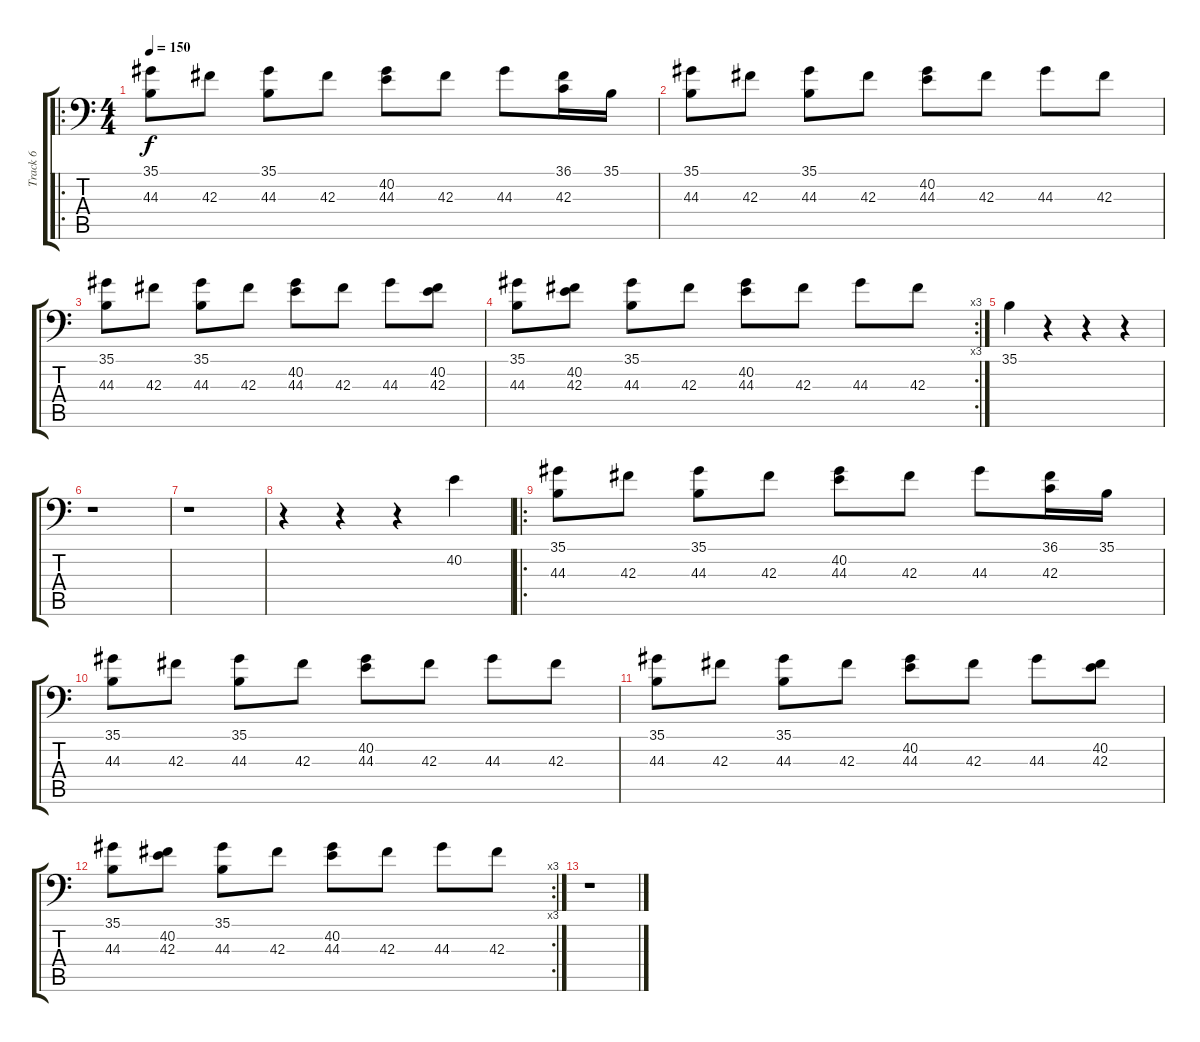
\track ("Track 6" "Track 6") {instrument acousticgrandpiano}
\staff {score tabs}
\tuning (C-1 C-1 C-1 C-1 C-1 C-1) {hide}
\ro
\ts (4 4)
\tempo 150
\clef f4
\ks c
(35.1 44.3).8{dy f} 42.3.8 (35.1 44.3).8 42.3.8 (40.2 44.3).8 42.3.8 44.3.8 (36.1 42.3).16 35.1.16 |
(35.1 44.3).8 42.3.8 (35.1 44.3).8 42.3.8 (40.2 44.3).8 42.3.8 44.3.8 42.3.8 |
(35.1 44.3).8 42.3.8 (35.1 44.3).8 42.3.8 (40.2 44.3).8 42.3.8 44.3.8 (40.2 42.3).8 |
\rc 3
(35.1 44.3).8 (40.2 42.3).8 (35.1 44.3).8 42.3.8 (40.2 44.3).8 42.3.8 44.3.8 42.3.8 |
35.1.4 r.4 r.4 r.4 |
r.1 |
r.1 |
r.4 r.4 r.4 40.2.4 |
\ro
(35.1 44.3).8 42.3.8 (35.1 44.3).8 42.3.8 (40.2 44.3).8 42.3.8 44.3.8 (36.1 42.3).16 35.1.16 |
(35.1 44.3).8 42.3.8 (35.1 44.3).8 42.3.8 (40.2 44.3).8 42.3.8 44.3.8 42.3.8 |
(35.1 44.3).8 42.3.8 (35.1 44.3).8 42.3.8 (40.2 44.3).8 42.3.8 44.3.8 (40.2 42.3).8 |
\rc 3
(35.1 44.3).8 (40.2 42.3).8 (35.1 44.3).8 42.3.8 (40.2 44.3).8 42.3.8 44.3.8 42.3.8 |
r.1
